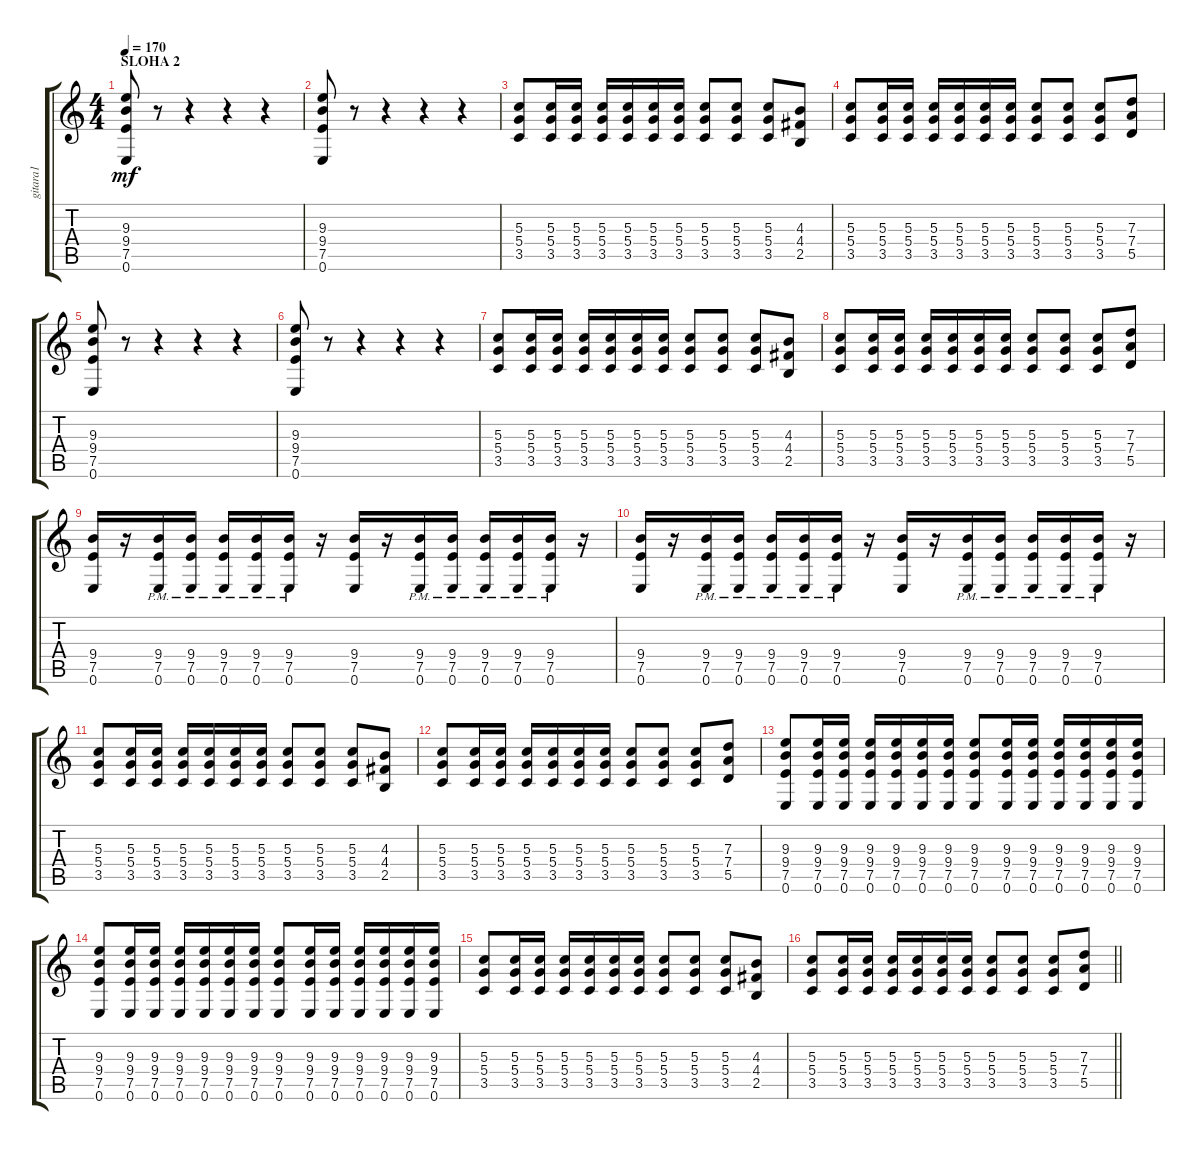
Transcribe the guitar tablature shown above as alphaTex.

\track ("gitara1" "gitara1") {instrument overdrivenguitar}
\staff {score tabs}
\tuning (E4 B3 G3 D3 A2 E2) {hide}
\ts (4 4)
\section ("" "SLOHA 2")
\tempo 170
\clef g2
\ks c
(9.3 9.4 7.5 0.6).8{dy mf} r.8 r.4 r.4 r.4 |
(9.3 9.4 7.5 0.6).8 r.8 r.4 r.4 r.4 |
(5.3 5.4 3.5).8 (5.3 5.4 3.5).16 (5.3 5.4 3.5).16 (5.3 5.4 3.5).16 (5.3 5.4 3.5).16 (5.3 5.4 3.5).16 (5.3 5.4 3.5).16 (5.3 5.4 3.5).8 (5.3 5.4 3.5).8 (5.3 5.4 3.5).8 (4.3 4.4 2.5).8 |
(5.3 5.4 3.5).8 (5.3 5.4 3.5).16 (5.3 5.4 3.5).16 (5.3 5.4 3.5).16 (5.3 5.4 3.5).16 (5.3 5.4 3.5).16 (5.3 5.4 3.5).16 (5.3 5.4 3.5).8 (5.3 5.4 3.5).8 (5.3 5.4 3.5).8 (7.3 7.4 5.5).8 |
(9.3 9.4 7.5 0.6).8 r.8 r.4 r.4 r.4 |
(9.3 9.4 7.5 0.6).8 r.8 r.4 r.4 r.4 |
(5.3 5.4 3.5).8 (5.3 5.4 3.5).16 (5.3 5.4 3.5).16 (5.3 5.4 3.5).16 (5.3 5.4 3.5).16 (5.3 5.4 3.5).16 (5.3 5.4 3.5).16 (5.3 5.4 3.5).8 (5.3 5.4 3.5).8 (5.3 5.4 3.5).8 (4.3 4.4 2.5).8 |
(5.3 5.4 3.5).8 (5.3 5.4 3.5).16 (5.3 5.4 3.5).16 (5.3 5.4 3.5).16 (5.3 5.4 3.5).16 (5.3 5.4 3.5).16 (5.3 5.4 3.5).16 (5.3 5.4 3.5).8 (5.3 5.4 3.5).8 (5.3 5.4 3.5).8 (7.3 7.4 5.5).8 |
(9.4 7.5 0.6).16 r.16 (9.4{pm} 7.5{pm} 0.6{pm}).16 (9.4{pm} 7.5{pm} 0.6{pm}).16 (9.4{pm} 7.5{pm} 0.6{pm}).16 (9.4{pm} 7.5{pm} 0.6{pm}).16 (9.4{pm} 7.5{pm} 0.6{pm}).16 r.16 (9.4 7.5 0.6).16 r.16 (9.4{pm} 7.5{pm} 0.6{pm}).16 (9.4{pm} 7.5{pm} 0.6{pm}).16 (9.4{pm} 7.5{pm} 0.6{pm}).16 (9.4{pm} 7.5{pm} 0.6{pm}).16 (9.4{pm} 7.5{pm} 0.6{pm}).16 r.16 |
(9.4 7.5 0.6).16 r.16 (9.4{pm} 7.5{pm} 0.6{pm}).16 (9.4{pm} 7.5{pm} 0.6{pm}).16 (9.4{pm} 7.5{pm} 0.6{pm}).16 (9.4{pm} 7.5{pm} 0.6{pm}).16 (9.4{pm} 7.5{pm} 0.6{pm}).16 r.16 (9.4 7.5 0.6).16 r.16 (9.4{pm} 7.5{pm} 0.6{pm}).16 (9.4{pm} 7.5{pm} 0.6{pm}).16 (9.4{pm} 7.5{pm} 0.6{pm}).16 (9.4{pm} 7.5{pm} 0.6{pm}).16 (9.4{pm} 7.5{pm} 0.6{pm}).16 r.16 |
(5.3 5.4 3.5).8 (5.3 5.4 3.5).16 (5.3 5.4 3.5).16 (5.3 5.4 3.5).16 (5.3 5.4 3.5).16 (5.3 5.4 3.5).16 (5.3 5.4 3.5).16 (5.3 5.4 3.5).8 (5.3 5.4 3.5).8 (5.3 5.4 3.5).8 (4.3 4.4 2.5).8 |
(5.3 5.4 3.5).8 (5.3 5.4 3.5).16 (5.3 5.4 3.5).16 (5.3 5.4 3.5).16 (5.3 5.4 3.5).16 (5.3 5.4 3.5).16 (5.3 5.4 3.5).16 (5.3 5.4 3.5).8 (5.3 5.4 3.5).8 (5.3 5.4 3.5).8 (7.3 7.4 5.5).8 |
(9.3 9.4 7.5 0.6).8 (9.3 9.4 7.5 0.6).16 (9.3 9.4 7.5 0.6).16 (9.3 9.4 7.5 0.6).16 (9.3 9.4 7.5 0.6).16 (9.3 9.4 7.5 0.6).16 (9.3 9.4 7.5 0.6).16 (9.3 9.4 7.5 0.6).8 (9.3 9.4 7.5 0.6).16 (9.3 9.4 7.5 0.6).16 (9.3 9.4 7.5 0.6).16 (9.3 9.4 7.5 0.6).16 (9.3 9.4 7.5 0.6).16 (9.3 9.4 7.5 0.6).16 |
(9.3 9.4 7.5 0.6).8 (9.3 9.4 7.5 0.6).16 (9.3 9.4 7.5 0.6).16 (9.3 9.4 7.5 0.6).16 (9.3 9.4 7.5 0.6).16 (9.3 9.4 7.5 0.6).16 (9.3 9.4 7.5 0.6).16 (9.3 9.4 7.5 0.6).8 (9.3 9.4 7.5 0.6).16 (9.3 9.4 7.5 0.6).16 (9.3 9.4 7.5 0.6).16 (9.3 9.4 7.5 0.6).16 (9.3 9.4 7.5 0.6).16 (9.3 9.4 7.5 0.6).16 |
(5.3 5.4 3.5).8 (5.3 5.4 3.5).16 (5.3 5.4 3.5).16 (5.3 5.4 3.5).16 (5.3 5.4 3.5).16 (5.3 5.4 3.5).16 (5.3 5.4 3.5).16 (5.3 5.4 3.5).8 (5.3 5.4 3.5).8 (5.3 5.4 3.5).8 (4.3 4.4 2.5).8 |
\barLineRight lightlight
(5.3 5.4 3.5).8 (5.3 5.4 3.5).16 (5.3 5.4 3.5).16 (5.3 5.4 3.5).16 (5.3 5.4 3.5).16 (5.3 5.4 3.5).16 (5.3 5.4 3.5).16 (5.3 5.4 3.5).8 (5.3 5.4 3.5).8 (5.3 5.4 3.5).8 (7.3 7.4 5.5).8
